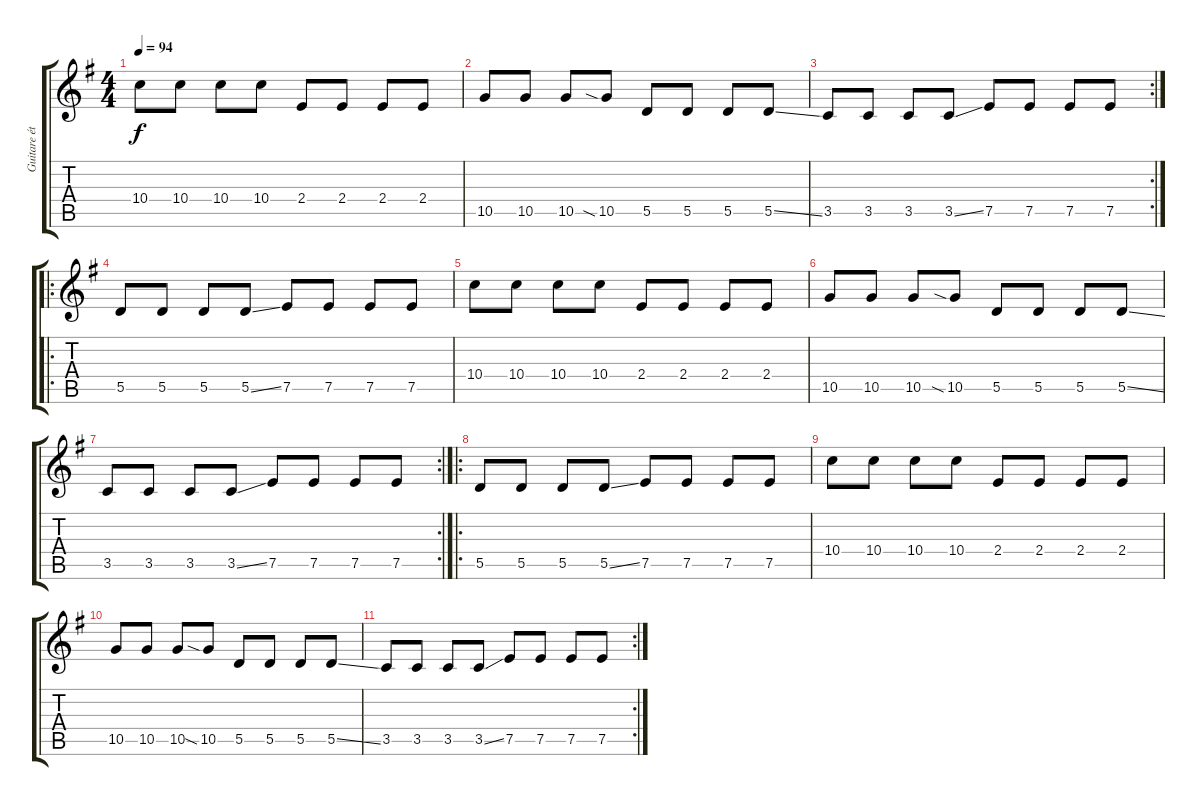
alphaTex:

\track ("Guitare étouffée" "Guitare ét") {instrument electricguitarmuted}
\staff {score tabs}
\tuning (E4 B3 G3 D3 A2 D2) {hide}
\ts (4 4)
\tempo 94
\clef g2
\ks g
10.4.8{dy f} 10.4.8 10.4.8 10.4.8 2.4.8 2.4.8 2.4.8 2.4.8 |
10.5.8 10.5.8 10.5.8 10.5{sia}.8 5.5.8 5.5.8 5.5.8 5.5{ss}.8 |
\rc 2
3.5.8 3.5.8 3.5.8 3.5{ss}.8 7.5.8 7.5.8 7.5.8 7.5.8 |
\ro
5.5.8 5.5.8 5.5.8 5.5{ss}.8 7.5.8 7.5.8 7.5.8 7.5.8 |
10.4.8 10.4.8 10.4.8 10.4.8 2.4.8 2.4.8 2.4.8 2.4.8 |
10.5.8 10.5.8 10.5.8 10.5{sia}.8 5.5.8 5.5.8 5.5.8 5.5{ss}.8 |
\rc 2
3.5.8 3.5.8 3.5.8 3.5{ss}.8 7.5.8 7.5.8 7.5.8 7.5.8 |
\ro
5.5.8 5.5.8 5.5.8 5.5{ss}.8 7.5.8 7.5.8 7.5.8 7.5.8 |
10.4.8 10.4.8 10.4.8 10.4.8 2.4.8 2.4.8 2.4.8 2.4.8 |
10.5.8 10.5.8 10.5.8 10.5{sia}.8 5.5.8 5.5.8 5.5.8 5.5{ss}.8 |
\rc 2
3.5.8 3.5.8 3.5.8 3.5{ss}.8 7.5.8 7.5.8 7.5.8 7.5.8
